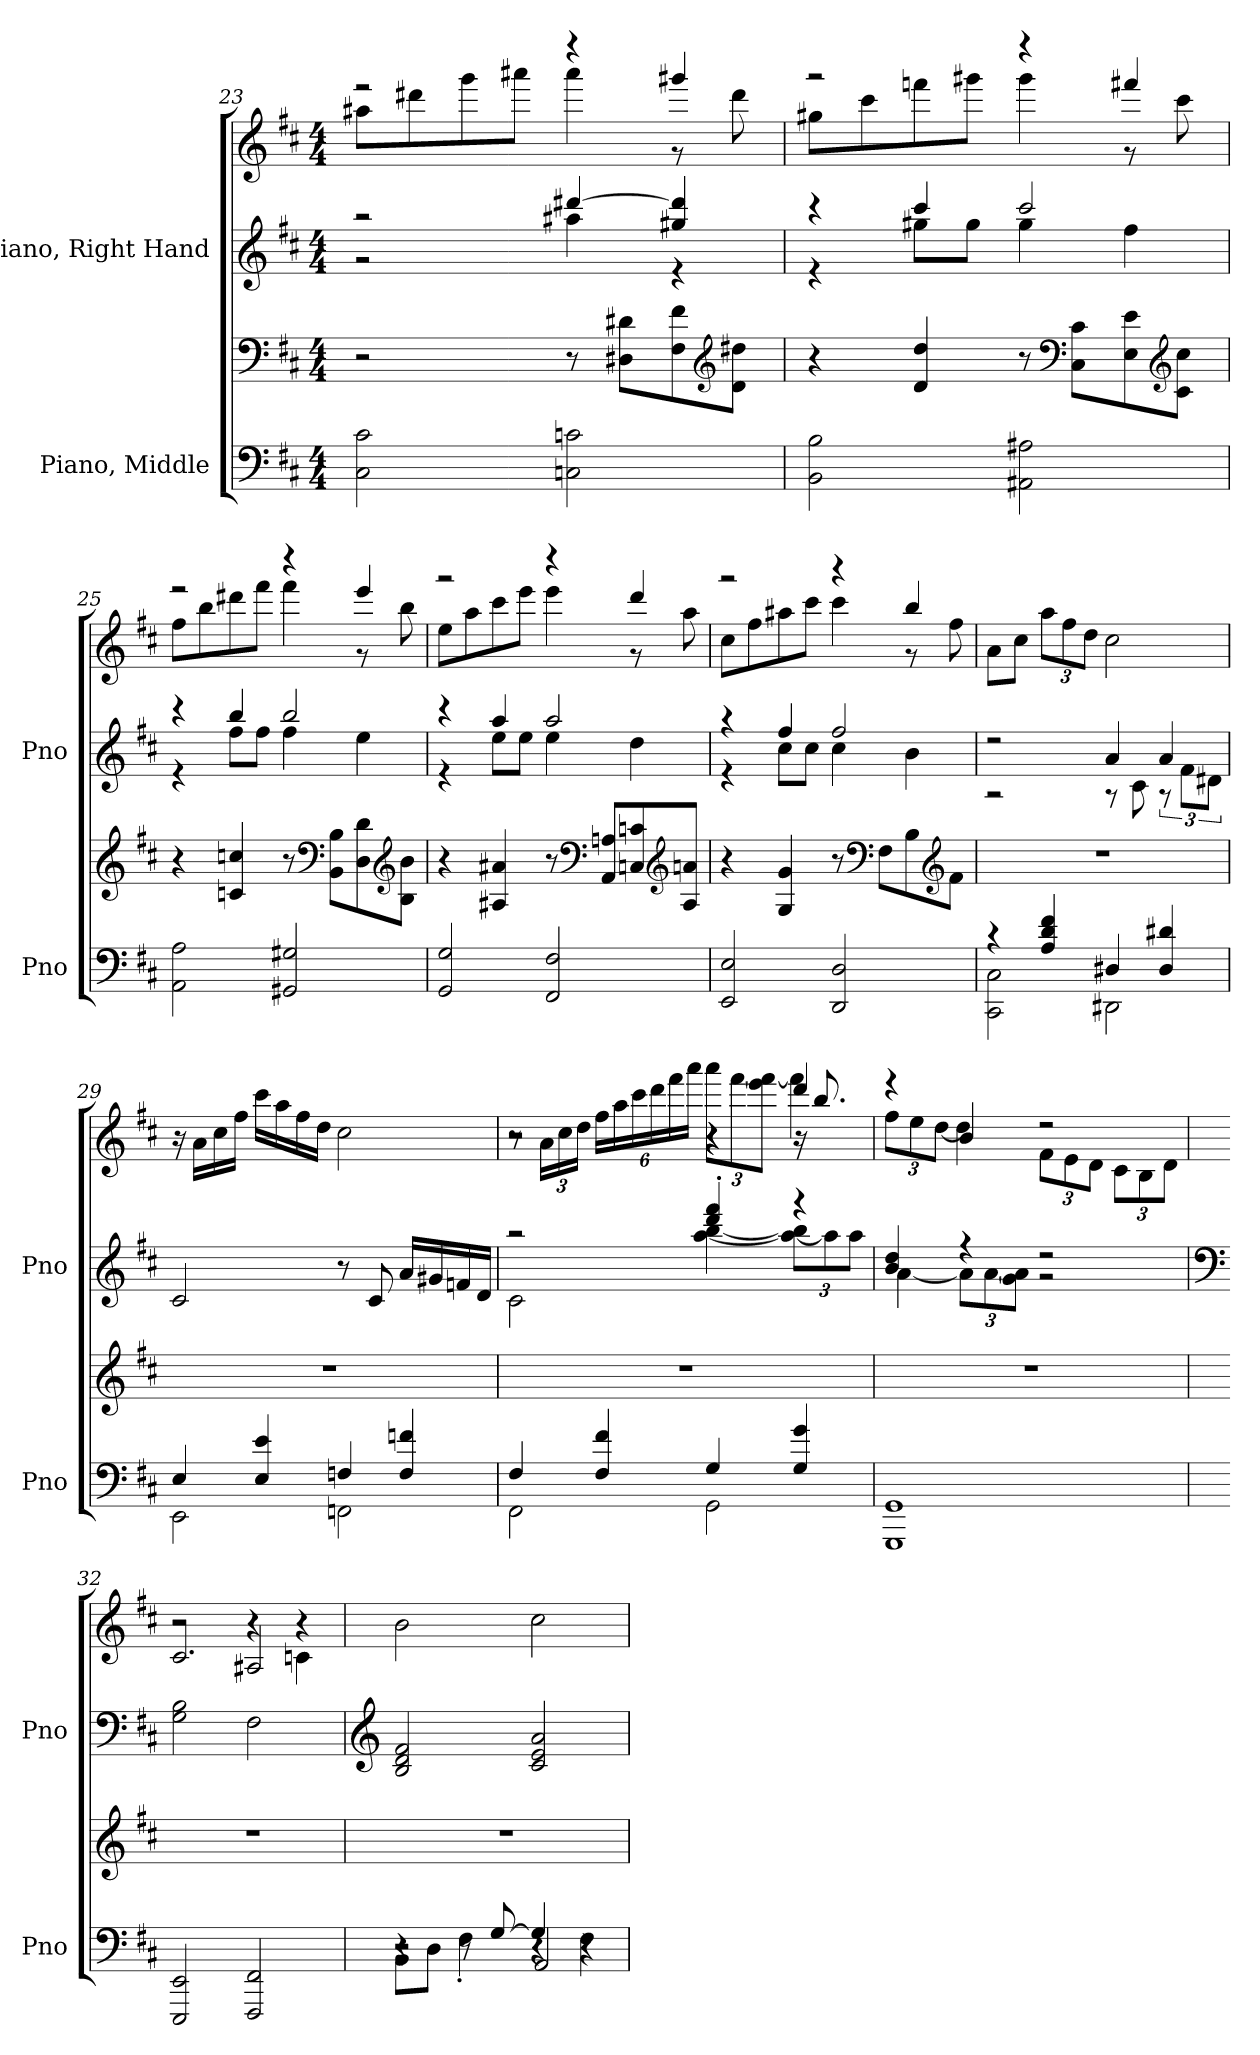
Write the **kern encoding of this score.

**kern	**kern	**kern	**kern
*part2	*part2	*part1	*part1
*staff4	*staff3	*staff2	*staff1
*I"Piano, Middle	*	*I"Piano, Right Hand	*
*I'Pno	*	*I'Pno	*
!!LO:PB:g=z
*clefF4	*clefF4	*clefG2	*clefG2
*k[f#c#]	*k[f#c#]	*k[f#c#]	*k[f#c#]
*M4/4	*M4/4	*M4/4	*M4/4
=23	=23	=23	=23
*	*	*^	*^
2C#\ 2c#\	2r	2r	2r	2r	8aa#X\L
.	.	.	.	.	8ddd#X\
.	.	.	.	.	8ggg\
.	.	.	.	.	8aaa#X\J
2Cn\ 2cn\	8r	[4ddd#X/	4aa#X\	4r	4aaa#\
.	8D#X\ 8d#X\L	.	.	.	.
.	8F#\ 8f#\	4gg#X/ 4ddd#/]	4r	4ggg#X/	8r
*	*clefG2	*	*	*	*
.	8d#\ 8dd#X\J	.	.	.	8ddd#\
=24	=24	=24	=24	=24	=24
2BB\ 2B\	4r	4r	4r	2r	8gg#X\L
.	.	.	.	.	8ccc#\
.	4d/ 4dd/	4ccc#/	8gg#X\L	.	8fffn\
.	.	.	8gg#\J	.	8ggg#X\J
2AA#X\ 2A#X\	8r	2ccc#/	4gg#\	4r	4ggg#\
*	*clefF4	*	*	*	*
.	8C#\ 8c#\L	.	.	.	.
.	8E\ 8e\	.	4ff#\	4fff#X/	8r
*	*clefG2	*	*	*	*
.	8c#\ 8cc#\J	.	.	.	8ccc#\
!!LO:LB:g=z	!!
=25	=25	=25	=25	=25	=25
2AA\ 2A\	4r	4r	4r	2r	8ff#\L
.	.	.	.	.	8bb\
.	4cn/ 4ccn/	4bb/	8ff#\L	.	8ddd#X\
.	.	.	8ff#\J	.	8fff#\J
2GG#X/ 2G#X/	8r	2bb/	4ff#\	4r	4fff#\
*	*clefF4	*	*	*	*
.	8BB\ 8B\L	.	.	.	.
.	8D\ 8d\	.	4ee\	4eee/	8r
*	*clefG2	*	*	*	*
.	8B\ 8b\J	.	.	.	8bb\
=26	=26	=26	=26	=26	=26
2GG/ 2G/	4r	4r	4r	2r	8ee\L
.	.	.	.	.	8aa\
.	4A#X/ 4a#X/	4aa/	8ee\L	.	8ccc#\
.	.	.	8ee\J	.	8eee\J
2FF#/ 2F#/	8r	2aa/	4ee\	4r	4eee\
*	*clefF4	*	*	*	*
.	8AA/ 8An/L	.	.	.	.
.	8Cn/ 8cn/	.	4dd\	4ddd/	8r
*	*clefG2	*	*	*	*
.	8A/ 8an/J	.	.	.	8aa\
=27	=27	=27	=27	=27	=27
2EE/ 2E/	4r	4r	4r	2r	8cc#\L
.	.	.	.	.	8ff#\
.	4G/ 4g/	4ff#/	8cc#\L	.	8aa#X\
.	.	.	8cc#\J	.	8ccc#\J
2DD/ 2D/	8r	2ff#/	4cc#\	4r	4ccc#\
*	*clefF4	*	*	*	*
.	8F#\L	.	.	.	.
.	8B\	.	4b\	4bb/	8r
*	*clefG2	*	*	*	*
.	8f#\J	.	.	.	8ff#\
*	*	*	*	*v	*v
!!LO:LB:g=z
=28	=28	=28	=28	=28
*^	*	*	*	*
4r	2CC#\ 2C#\	1r	2r	2r	8a\L
.	.	.	.	.	8cc#\J
*	*	*	*	*	*Xbrackettup
4A/ 4d/ 4f#/	.	.	.	.	12aa\L
.	.	.	.	.	12ff#\
.	.	.	.	.	12dd\J
4D#X/	2DD#X\	.	4a/	8r	2cc#\
.	.	.	.	8c#\	.
4D#/ 4d#X/	.	.	4a/	12r	.
.	.	.	.	12f#\L	.
.	.	.	.	12d#X\J	.
*	*	*	*v	*v	*
=29	=29	=29	=29	=29
4E/	2EE\	1r	2c#/	16r
.	.	.	.	16a\LL
.	.	.	.	16cc#\
.	.	.	.	16ff#\JJ
4E/ 4e/	.	.	.	16ccc#\LL
.	.	.	.	16aa\
.	.	.	.	16ff#\
.	.	.	.	16dd\JJ
4Fn/	2FFn\	.	8r	2cc#\
.	.	.	8c#/	.
4F/ 4fn/	.	.	16a/LL	.
.	.	.	16g#X/	.
.	.	.	16fn/	.
.	.	.	16d/JJ	.
!!LO:PB:g=z
=30	=30	=30	=30	=30
*	*	*	*^	*^
*	*	*	*	*	*	*^
4F#/	2FF#\	1r	2r	2c#\	2r	8r	2r
.	.	.	.	.	.	24a\LL	.
.	.	.	.	.	.	24cc#\	.
.	.	.	.	.	.	24dd\JJ	.
4F#/ 4f#/	.	.	.	.	.	24ff#\LL	.
.	.	.	.	.	.	24aa\	.
.	.	.	.	.	.	24ccc#\	.
.	.	.	.	.	.	24ddd\	.
.	.	.	.	.	.	24fff#\	.
.	.	.	.	.	.	24aaa\JJ	.
4G/	2GG\	.	4ddd/' 4fff#/'	[4aa\ [4bb\	4r	12aaa\L	4r
.	.	.	.	.	.	[12fff#\	.
.	.	.	.	.	.	12eee\ 12fff#\_J	.
*	*	*	*	*Xbrackettup	*	*	*
4G/ 4g/	.	.	4r	12aa\_ 12bb\]L	4ddd/	4fff#\]	16r
.	.	.	.	.	.	.	8.bb/
.	.	.	.	12aa\]	.	.	.
.	.	.	.	12aa\J	.	.	.
*v	*v	*	*	*	*	*v	*v
=31	=31	=31	=31	=31	=31
1GGG 1GG	1r	4b/ 4dd/	[4a\	4r	12ff#\L
.	.	.	.	.	12ee\
.	.	.	.	.	[12dd\J
.	.	4r	12a\L]	4b/	4dd\]
.	.	.	[12a\	.	.
.	.	.	12g\ 12a\]J	.	.
.	.	2r	2r	2r	12f#\L
.	.	.	.	.	12e\
.	.	.	.	.	12d\J
*	*	*	*	*MM39	*
.	.	.	.	.	12c#\L
.	.	.	.	.	12B\
.	.	.	.	.	12d\J
*	*	*v	*v	*	*
*	*	*	*v	*v
!!LO:LB:g=z
=32	=32	=32	=32
*	*	*clefF4	*
*	*	*	*^
*	*	*	*	*^
2EEE/ 2EE/	1r	2G\ 2B\	2.c#/	2r	2r
2FFF#/ 2FF#/	.	2F#\	.	4r	2A#X/
.	.	.	4r	4cn\	.
*	*	*	*v	*v	*v
=33	=33	=33	=33
*	*	*clefG2	*
*^	*	*	*
*	*^	*	*	*
4r	8BB\L	2r	1r	2B/ 2d/ 2f#/	2b\
.	8D\J	.	.	.	.
8r	4F#'\	.	.	.	.
[8G/	.	.	.	.	.
4G/]	4r	2AA/	.	2c#/ 2e/ 2a/	2cc#\
4r	4F#\	.	.	.	.
*v	*v	*v	*	*	*
=	=	=	=
*-	*-	*-	*-
